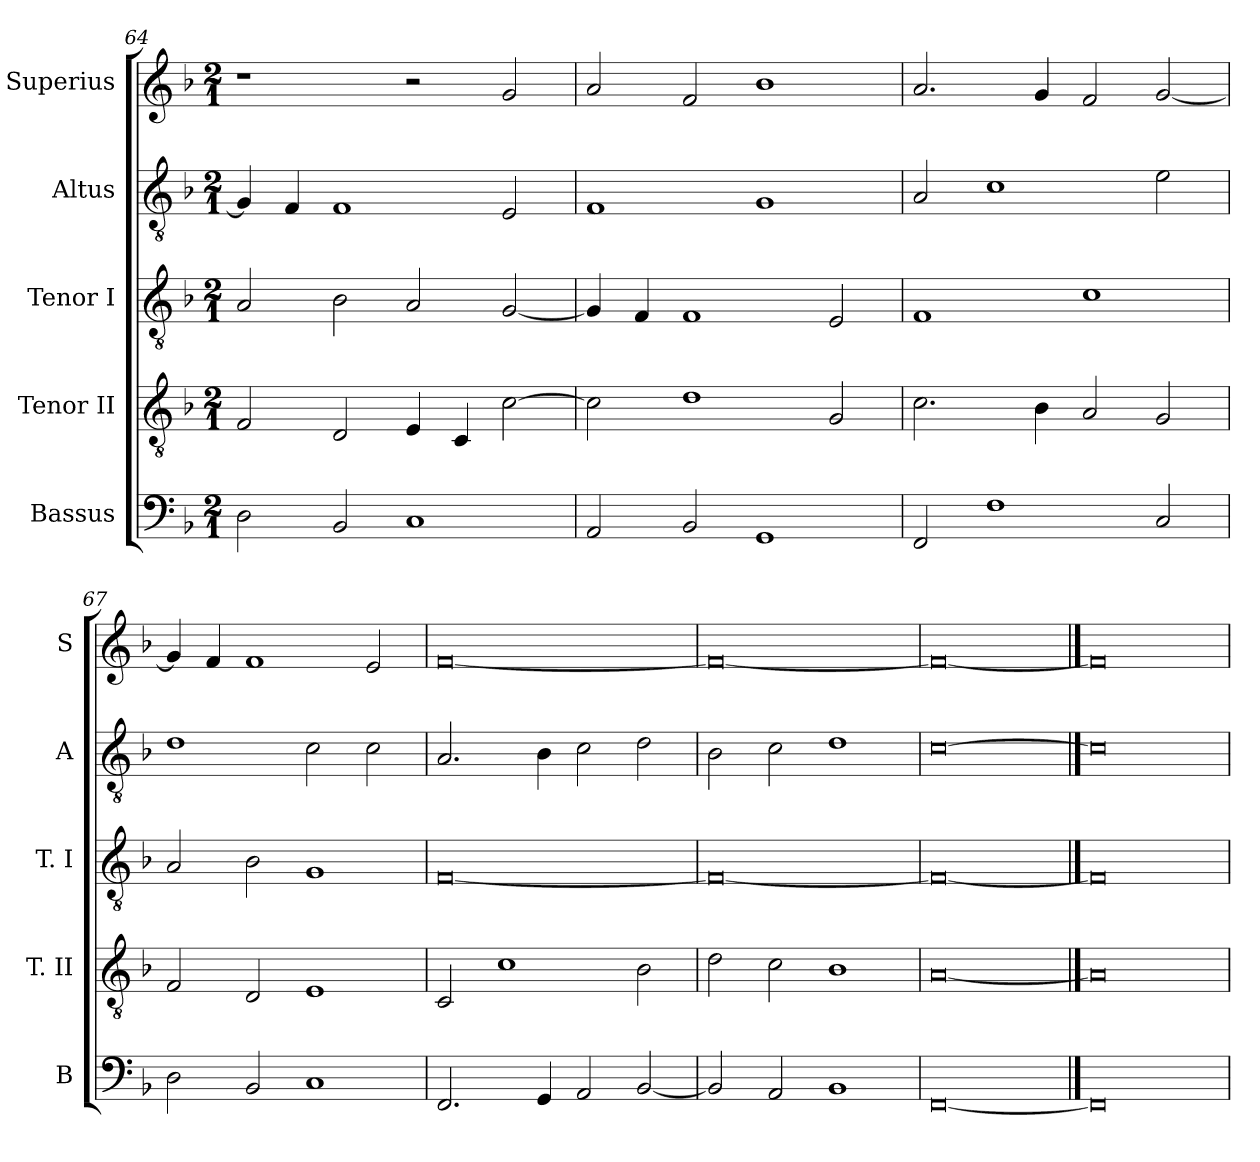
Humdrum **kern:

**kern	**kern	**kern	**kern	**kern
*part5	*part4	*part3	*part2	*part1
*staff5	*staff4	*staff3	*staff2	*staff1
*I"Bassus	*I"Tenor II	*I"Tenor I	*I"Altus	*I"Superius
*I'B	*I'T. II	*I'T. I	*I'A	*I'S
*clefF4	*clefGv2	*clefGv2	*clefGv2	*clefG2
*k[b-]	*k[b-]	*k[b-]	*k[b-]	*k[b-]
*F:	*F:	*F:	*F:	*F:
*M2/1	*M2/1	*M2/1	*M2/1	*M2/1
=64	=64	=64	=64	=64
2D	2F	2A	4G]	1r
.	.	.	4F	.
2BB-	2D	2B-	1F	.
1C	4E	2A	.	2r
.	4C	.	.	.
.	[2c	[2G	2E	2g
=65	=65	=65	=65	=65
2AA	2c]	4G]	1F	2a
.	.	4F	.	.
2BB-	1d	1F	.	2f
1GG	.	.	1G	1b-
.	2G	2E	.	.
=66	=66	=66	=66	=66
2FF	2.c	1F	2A	2.a
1F	.	.	1c	.
.	4B-	.	.	4g
.	2A	1c	.	2f
2C	2G	.	2e	[2g
=67	=67	=67	=67	=67
2D	2F	2A	1d	4g]
.	.	.	.	4f
2BB-	2D	2B-	.	1f
1C	1E	1G	2c	.
.	.	.	2c	2e
=68	=68	=68	=68	=68
2.FF	2C	[0F	2.A	[0f
.	1c	.	.	.
4GG	.	.	4B-	.
2AA	.	.	2c	.
[2BB-	2B-	.	2d	.
=69	=69	=69	=69	=69
2BB-]	2d	0F_	2B-	0f_
2AA	2c	.	2c	.
1BB-	1B-	.	1d	.
=70	=70	=70	=70	=70
[0FF	[0A	0F_	[0c	0f_
==71	==71	==71	==71	==71
0FF]	0A]	0F]	0c]	0f]
=	=	=	=	=
*-	*-	*-	*-	*-
